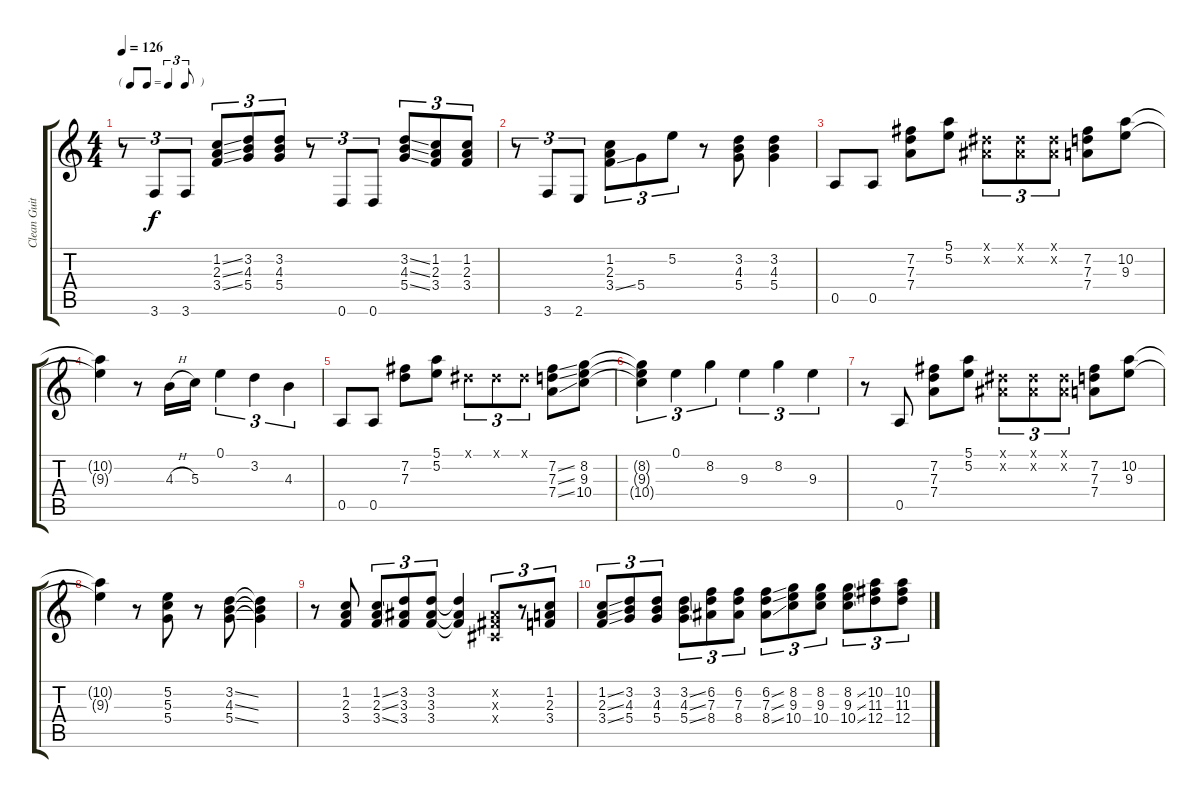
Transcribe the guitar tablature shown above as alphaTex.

\track ("Clean Guitar" "Clean Guit") {instrument acousticguitarsteel}
\staff {score tabs}
\tuning (E4 B3 G3 D3 A2 D2) {hide}
\ts (4 4)
\tf triplet8th
\tempo 126
\clef g2
\ks c
r.8{tu (3 2) dy f} 3.6.8{tu (3 2)} 3.6.8{tu (3 2)} (1.2{ss} 2.3{ss} 3.4{ss}).8{tu (3 2)} (3.2 4.3 5.4).8{tu (3 2)} (3.2 4.3 5.4).8{tu (3 2)} r.8{tu (3 2)} 0.6.8{tu (3 2)} 0.6.8{tu (3 2)} (3.2{ss} 4.3{ss} 5.4{ss}).8{tu (3 2)} (1.2 2.3 3.4).8{tu (3 2)} (1.2 2.3 3.4).8{tu (3 2)} |
r.8{tu (3 2)} 3.6.8{tu (3 2)} 2.6.8{tu (3 2)} (1.2 2.3 3.4{ss}).8{tu (3 2)} 5.4.8{tu (3 2)} 5.2.8{tu (3 2)} r.8 (3.2 4.3 5.4).8 (3.2 4.3 5.4).4 |
0.5.8 0.5.8 (7.2 7.3 7.4).8 (5.1 5.2).8 (-1.1{x} -1.2{x}).8{tu (3 2)} (-1.1{x} -1.2{x}).8{tu (3 2)} (-1.1{x} -1.2{x}).8{tu (3 2)} (7.2 7.3 7.4).8 (10.2 9.3).8 |
(10.2{t} 9.3{t}).4 r.8 4.3{h}.16 5.3.16 0.1.4{tu (3 2)} 3.2.4{tu (3 2)} 4.3.4{tu (3 2)} |
0.5.8 0.5.8 (7.2 7.3).8 (5.1 5.2).8 -1.1{x}.8{tu (3 2)} -1.1{x}.8{tu (3 2)} -1.1{x}.8{tu (3 2)} (7.2{ss} 7.3{ss} 7.4{ss}).8 (8.2 9.3 10.4).8 |
(8.2{t} 9.3{t} 10.4{t}).4{tu (3 2)} 0.1.4{tu (3 2)} 8.2.4{tu (3 2)} 9.3.4{tu (3 2)} 8.2.4{tu (3 2)} 9.3.4{tu (3 2)} |
r.8 0.5.8 (7.2 7.3 7.4).8 (5.1 5.2).8 (-1.1{x} -1.2{x}).8{tu (3 2)} (-1.1{x} -1.2{x}).8{tu (3 2)} (-1.1{x} -1.2{x}).8{tu (3 2)} (7.2 7.3 7.4).8 (10.2 9.3).8 |
(10.2{t} 9.3{t}).4 r.8 (5.2 5.3 5.4).8 r.8 (3.2{ss} 4.3{ss} 5.4{ss}).8 (3.2{t} 4.3{t} 5.4{t}).4 |
r.8 (1.2 2.3 3.4).8 (1.2{ss} 2.3{ss} 3.4{ss}).8{tu (3 2)} (3.2 3.3 3.4).8{tu (3 2)} (3.2 3.3 3.4).8{tu (3 2)} (3.2{t} 3.3{t} 3.4{t}).4 (-1.2{x} -1.3{x} -1.4{x}).8{tu (3 2)} r.8{tu (3 2)} (1.2 2.3 3.4).8{tu (3 2)} |
(1.2{ss} 2.3{ss} 3.4{ss}).8{tu (3 2)} (3.2 4.3 5.4).8{tu (3 2)} (3.2 4.3 5.4).8{tu (3 2)} (3.2{ss} 4.3{ss} 5.4{ss}).8{tu (3 2)} (6.2 7.3 8.4).8{tu (3 2)} (6.2 7.3 8.4).8{tu (3 2)} (6.2{ss} 7.3{ss} 8.4{ss}).8{tu (3 2)} (8.2 9.3 10.4).8{tu (3 2)} (8.2 9.3 10.4).8{tu (3 2)} (8.2{ss} 9.3{ss} 10.4{ss}).8{tu (3 2)} (10.2 11.3 12.4).8{tu (3 2)} (10.2 11.3 12.4).8{tu (3 2)}
